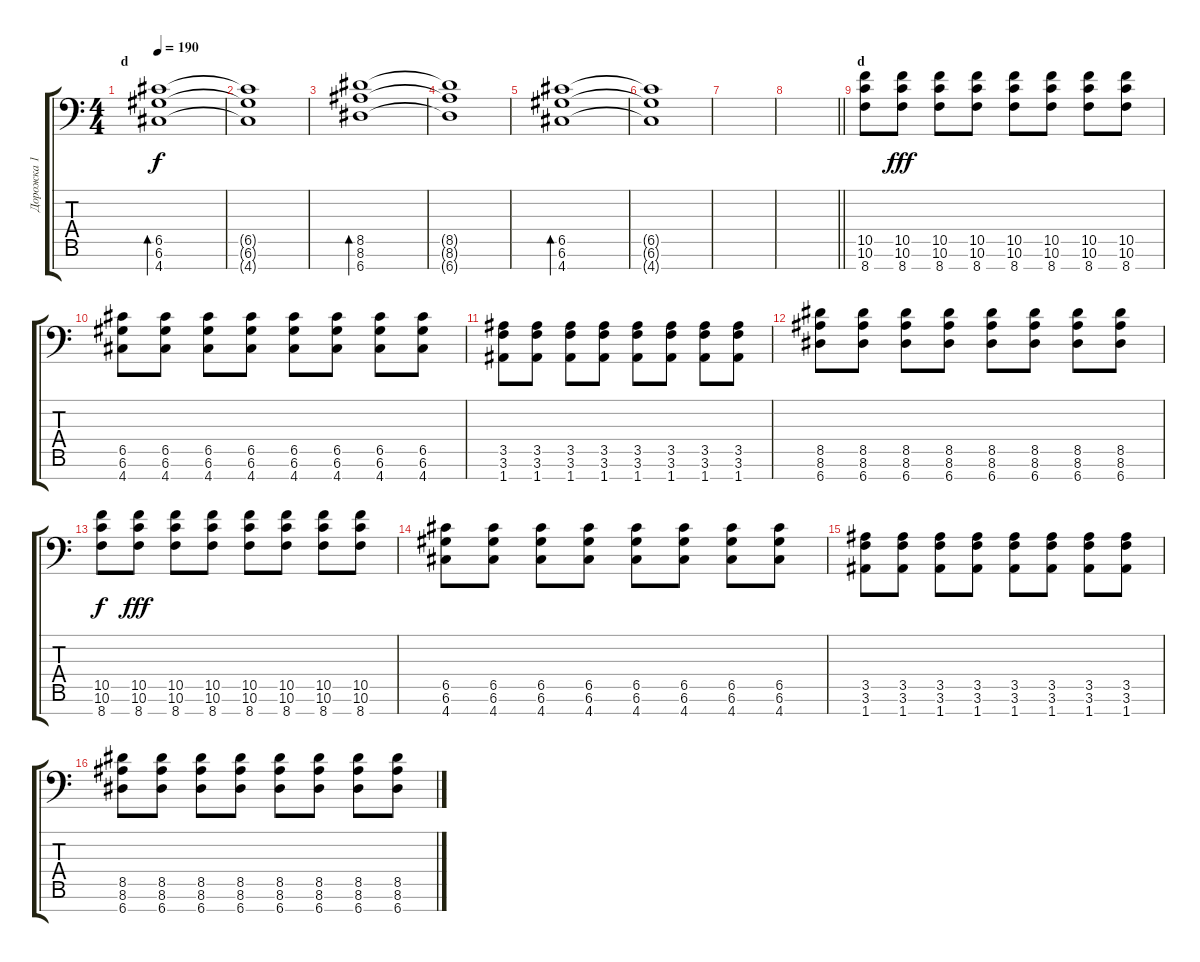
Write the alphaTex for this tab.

\track ("Дорожка 1" "Дорожка 1") {instrument acousticguitarsteel}
\staff {score tabs}
\tuning (D4 A3 F3 C3 G2 D2 A1) {hide}
\ts (4 4)
\section ("" "d")
\tempo 190
\clef f4
\ks c
(6.5 6.6 4.7).1{bd 240 dy f} |
(6.5{t} 6.6{t} 4.7{t}).1 |
(8.5 8.6 6.7).1{bd 240} |
(8.5{t} 8.6{t} 6.7{t}).1 |
(6.5 6.6 4.7).1{bd 240} |
(6.5{t} 6.6{t} 4.7{t}).1 |
|
\barLineRight lightlight
|
\section ("" "d")
(10.5 10.6 8.7).8{volume 14 instrument distortionguitar} (10.5 10.6 8.7).8{dy fff} (10.5 10.6 8.7).8 (10.5 10.6 8.7).8 (10.5 10.6 8.7).8 (10.5 10.6 8.7).8 (10.5 10.6 8.7).8 (10.5 10.6 8.7).8 |
(6.5 6.6 4.7).8 (6.5 6.6 4.7).8 (6.5 6.6 4.7).8 (6.5 6.6 4.7).8 (6.5 6.6 4.7).8 (6.5 6.6 4.7).8 (6.5 6.6 4.7).8 (6.5 6.6 4.7).8 |
(3.5 3.6 1.7).8 (3.5 3.6 1.7).8 (3.5 3.6 1.7).8 (3.5 3.6 1.7).8 (3.5 3.6 1.7).8 (3.5 3.6 1.7).8 (3.5 3.6 1.7).8 (3.5 3.6 1.7).8 |
(8.5 8.6 6.7).8 (8.5 8.6 6.7).8 (8.5 8.6 6.7).8 (8.5 8.6 6.7).8 (8.5 8.6 6.7).8 (8.5 8.6 6.7).8 (8.5 8.6 6.7).8 (8.5 8.6 6.7).8 |
(10.5 10.6 8.7).8{dy f volume 14 instrument distortionguitar} (10.5 10.6 8.7).8{dy fff} (10.5 10.6 8.7).8 (10.5 10.6 8.7).8 (10.5 10.6 8.7).8 (10.5 10.6 8.7).8 (10.5 10.6 8.7).8 (10.5 10.6 8.7).8 |
(6.5 6.6 4.7).8 (6.5 6.6 4.7).8 (6.5 6.6 4.7).8 (6.5 6.6 4.7).8 (6.5 6.6 4.7).8 (6.5 6.6 4.7).8 (6.5 6.6 4.7).8 (6.5 6.6 4.7).8 |
(3.5 3.6 1.7).8 (3.5 3.6 1.7).8 (3.5 3.6 1.7).8 (3.5 3.6 1.7).8 (3.5 3.6 1.7).8 (3.5 3.6 1.7).8 (3.5 3.6 1.7).8 (3.5 3.6 1.7).8 |
(8.5 8.6 6.7).8 (8.5 8.6 6.7).8 (8.5 8.6 6.7).8 (8.5 8.6 6.7).8 (8.5 8.6 6.7).8 (8.5 8.6 6.7).8 (8.5 8.6 6.7).8 (8.5 8.6 6.7).8
